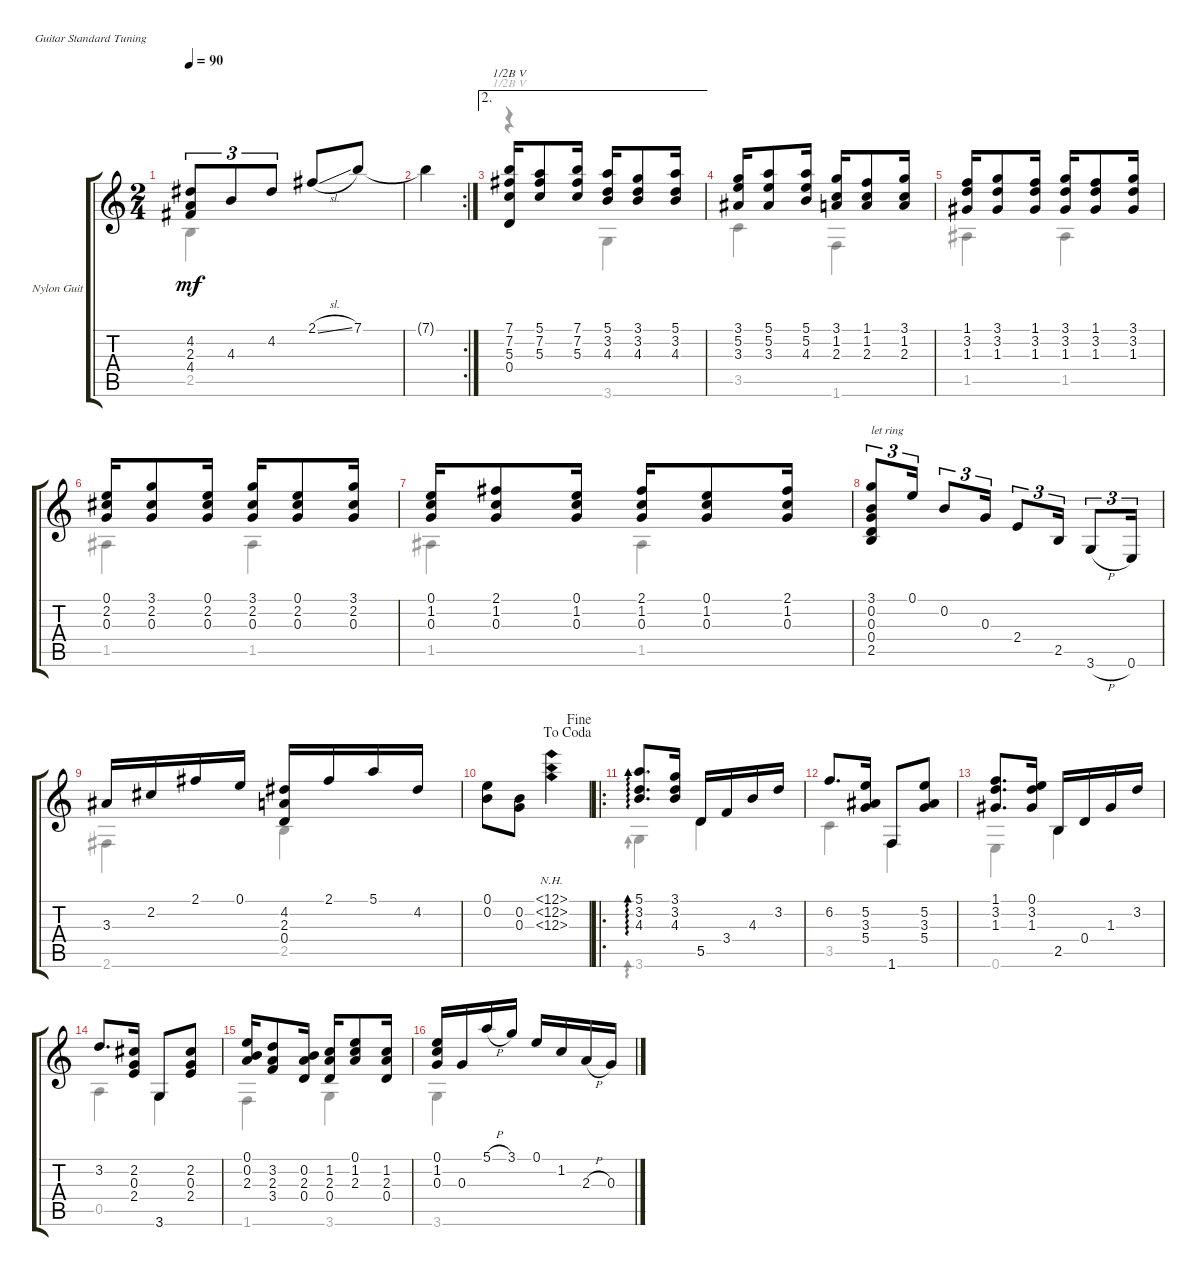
\defaultSystemsLayout 4
\bracketExtendMode groupsimilarinstruments
\firstSystemTrackNameOrientation horizontal
\otherSystemsTrackNameOrientation horizontal
\track ("Nylon Guitar" "Nylon Guit") {instrument acousticguitarsteel}
\staff {score tabs}
\tuning (E4 B3 G3 D3 A2 E2)
\voice
\ts (2 4)
\tempo 90
\clef g2
\ks c
(4.2 2.3 4.4).8{tu (3 2) dy mf} 4.3.8{tu (3 2)} 4.2.8{tu (3 2)} 2.1{sl}.8 7.1.8 |
\rc 2
7.1{t}.4 |
\ae 2
(7.1 7.2 5.3 0.4).16{barre (5 half)} (5.1 7.2 5.3).8 (7.1 7.2 5.3).16 (5.1 3.2 4.3).16 (4.3 3.2 3.1).8 (5.1 3.2 4.3).16 |
(3.1 5.2 3.3).16 (3.3 5.2 5.1).8 (5.1 5.2 4.3).16 (2.3 1.2 3.1).16 (1.1 1.2 2.3).8 (2.3 1.2 3.1).16 |
(1.1 3.2 1.3).16 (1.3 3.2 3.1).8 (1.1 3.2 1.3).16 (1.3 3.2 3.1).16 (1.1 3.2 1.3).8 (3.1 3.2 1.3).16 |
(0.3 2.2 0.1).16 (3.1 2.2 0.3).8 (0.3 2.2 0.1).16 (3.1 2.2 0.3).16 (0.3 2.2 0.1).8 (3.1 2.2 0.3).16 |
(0.3 1.2 0.1).16 (2.1 1.2 0.3).8 (0.3 1.2 0.1).16 (2.1 1.2 0.3).16 (0.3 1.2 0.1).8 (2.1 1.2 0.3).16 |
(3.1 0.2 0.3 0.4 2.5).8{tu (3 2) txt "let ring"} 0.1.16{tu (3 2)} 0.2.8{tu (3 2)} 0.3.16{tu (3 2)} 2.4.8{tu (3 2)} 2.5.16{tu (3 2)} 3.6{h}.8{tu (3 2)} 0.6.16{tu (3 2)} |
3.3.16 2.2.16 2.1.16 0.1.16 (4.2 2.3 0.4).16 2.1.16 5.1.16 4.2.16 |
\jump fine
\jump dacoda
(0.1 0.2).8 (0.2 0.3).8 (12.1{nh} 12.2{nh} 12.3{nh}).4 |
\ro
(5.1 3.2 4.3).8{d ad 0} (4.3 3.2 3.1).16 5.5.16 3.4.16 4.3.16 3.2.16 |
6.2.8{d} (5.2 3.3 5.4).16 1.6.8 (5.2 3.3 5.4).8 |
(1.1 3.2 1.3).8{d} (0.1 3.2 1.3).16 2.5.16 0.4.16 1.3.16 3.2.16 |
3.2.8{d} (2.2 0.3 2.4).16 3.6.8 (2.2 0.3 2.4).8 |
(0.1 0.2 2.3).16 (3.2 2.3 3.4).8 (0.2 2.3 0.4).16 (1.2 2.3 0.4).16 (0.1 1.2 2.3).8 (1.2 2.3 0.4).16 |
(0.1 1.2 0.3).16 0.3.16 5.1{h}.16 3.1.16 0.1.16 1.2.16 2.3{h}.16 0.3.16
\voice
\clef g2
\ottava regular
\simile none
\ks c
2.5.4{dy mf} |
|
r.4{barre (5 half)} 3.6.4 |
3.5.4 1.6.4 |
1.5.4 1.5.4 |
1.5.4 1.5.4 |
1.5.4 1.5.4 |
|
2.6.4 2.5.4 |
|
3.6.4{ad 0} 5.5.4 |
3.5.4 1.6.4 |
0.6.4 2.5.4 |
0.5.4 3.6.4 |
1.6.4 3.6.4 |
3.6.4
